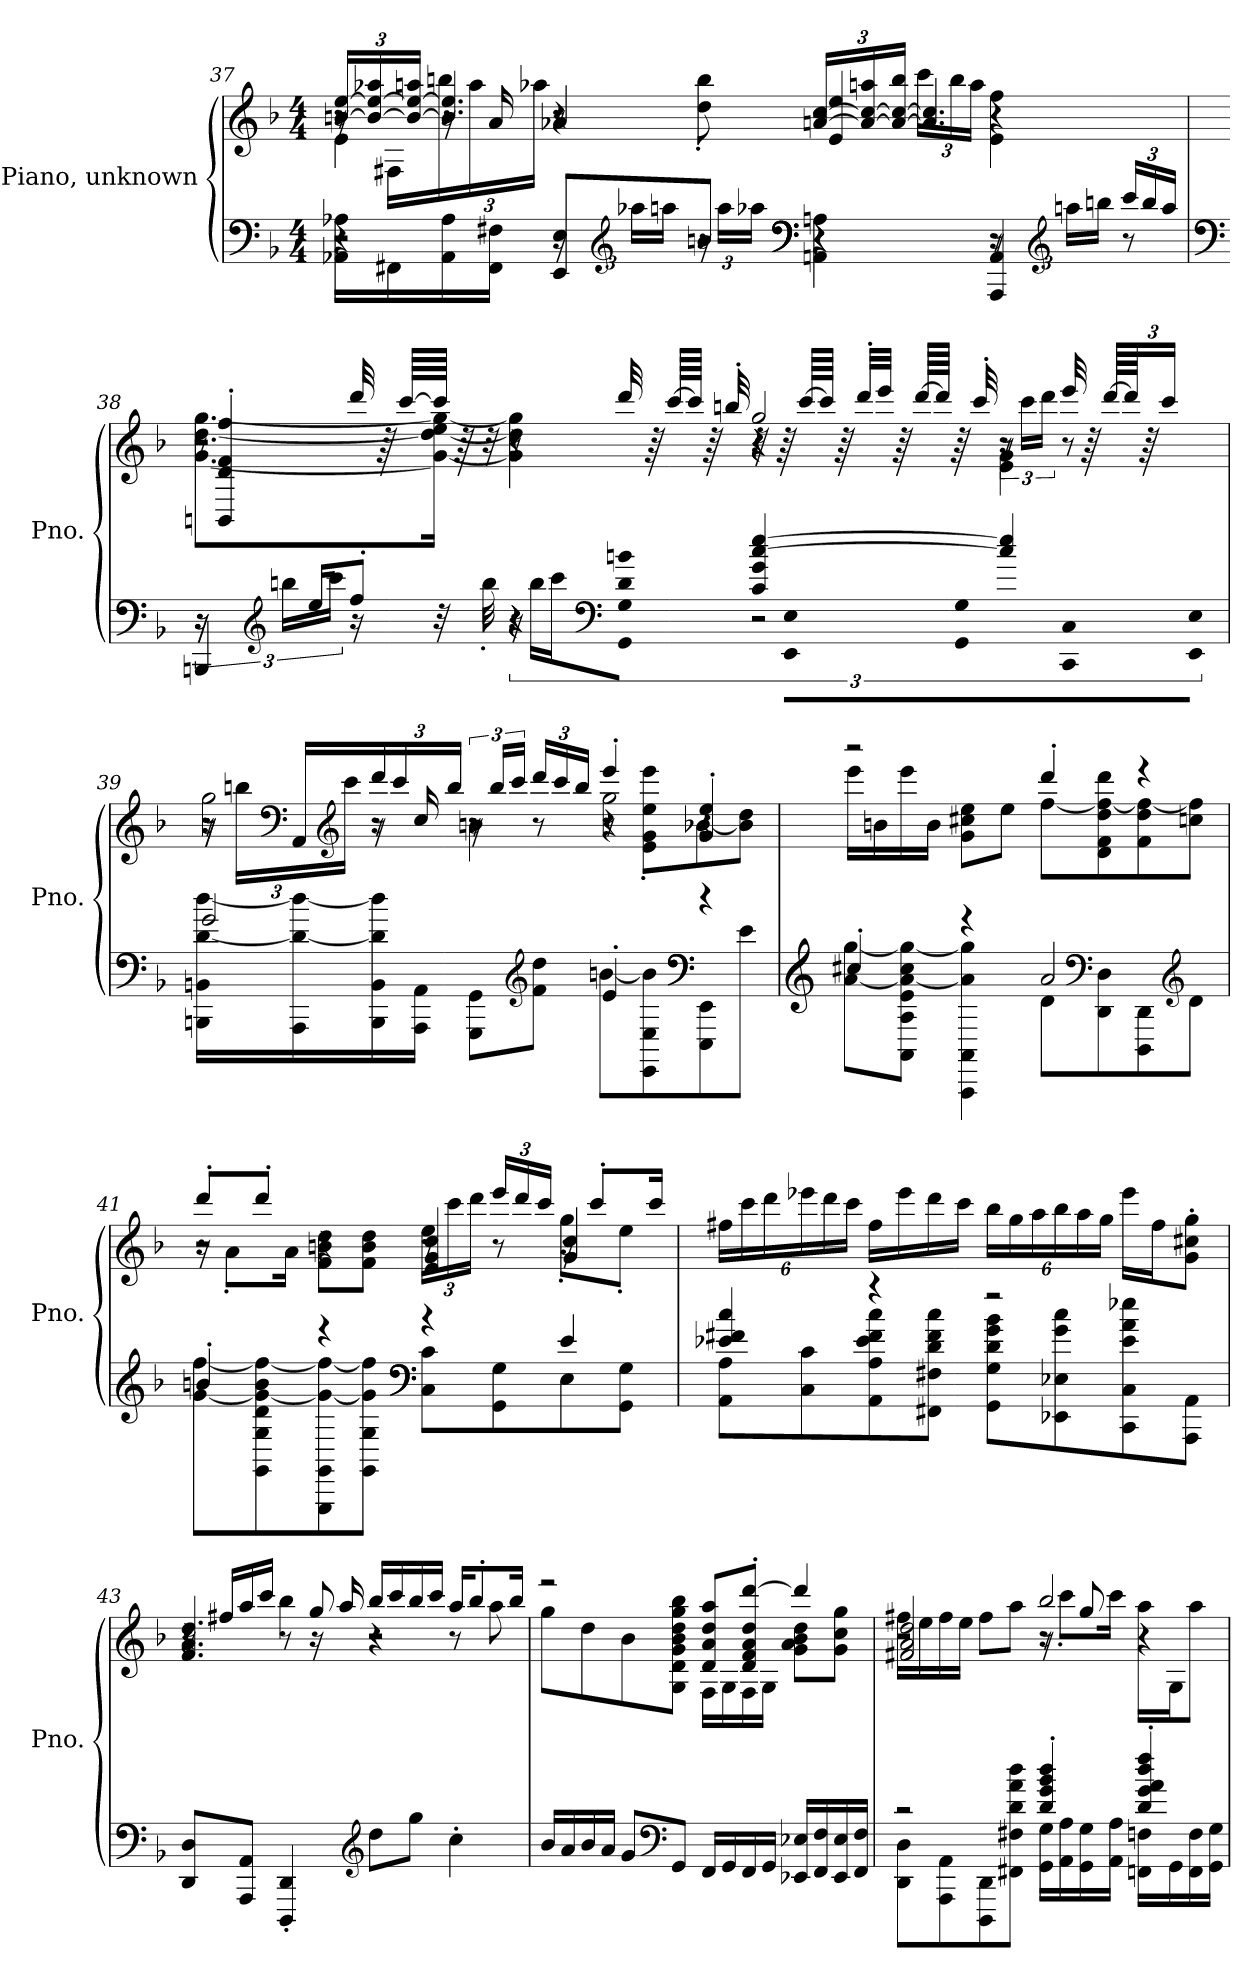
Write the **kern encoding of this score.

**kern	**kern
*part1	*part1
*staff2	*staff1
*I"Piano, unknown	*
*I'Pno.	*
!!LO:LB:g=z
*clefF4	*clefG2
*k[b-]	*k[b-]
*M4/4	*M4/4
=37	=37
*^	*
*	*^	*
*	*	*	*Xbrackettup
*	*	*	*^
*	*	*	*	*^
*	*	*	*	*	*^
4r	16AA-X\ 16A-X\LL	2r	[24bn/ [24ee/LL	16r	8r	4e\
.	.	.	24b/_ 24ee/_ 24aa-X/	.	.	.
.	16FF#X\	.	.	16F#X\LL	.	.
.	.	.	24b/_ 24ee/_ 24aan/JJ	.	.	.
.	16AA-\ 16A-\	.	4.b/] 4.ee/]	24bbn\	16r	.
.	.	.	.	24aa\	.	.
.	16FF#\ 16F#X\JJ	.	.	.	16a/	.
.	.	.	.	24aa-X\JJ	.	.
8EE/ 8E/L	24r	.	.	8r	4a-X/	4r
*clefG2	*	*	*	*	*	*
.	24aa-X\LL	.	.	.	.	.
.	24aan\JJ	.	.	.	.	.
8bn/J	24r	.	.	8dd\' 8bb\'	.	.
.	24aa\LL	.	.	.	.	.
.	24aa-X\JJ	.	.	.	.	.
*clefF4	*	*	*	*	*	*
4r	4AAn\ 4An\	4r	[24an/ [24cc/LL	8r	4e/ 4ee/	2r
.	.	.	24a/_ 24cc/_ 24aan/	.	.	.
.	.	.	24a/_ 24cc/_ 24bb/JJ	.	.	.
.	.	.	4.a/] 4.cc/]	24ccc\LL	.	.
.	.	.	.	24bb\	.	.
.	.	.	.	24aa\JJ	.	.
8r	24r	4AAA/ 4AA/	.	4e\ 4ff\	4r	.
*clefG2	*	*	*	*	*	*
.	24aan\LL	.	.	.	.	.
.	24bbn\JJ	.	.	.	.	.
*Xbrackettup	*	*	*	*	*	*
24ccc/LL	8r	.	.	.	.	.
24bb/	.	.	.	.	.	.
24aa/JJ	.	.	.	.	.	.
!!LO:LB:g=z	!!	!!	!!
=38	=38	=38	=38	=38	=38	=38
*clefF4	*	*	*	*	*	*
*	*brackettup	*	*	*	*	*
16r	24r	4BBBn/	8r	[8.g\ [8.dd\ [8.gg\L	4BBn/' 4d/' 4f/' 4ff/'	2r
*clefG2	*	*	*	*	*	*
.	24bbn\LL	.	.	.	.	.
16ee/KL	.	.	.	.	.	.
.	24ccc\JJ	.	.	.	.	.
8ff'/J	16r	.	32ddd/	.	.	.
.	.	.	64r	.	.	.
.	.	.	[64ccc/LLLL	.	.	.
.	32r	.	64ccc/JJJJ]	16g\_ 16dd\_ 16ee\ 16gg\_Jk	.	.
.	.	.	64r	.	.	.
.	32bb'\	.	32r	.	.	.
4r	24r	4r	8r	4g\] 4dd\] 4gg\]	4r	.
.	24bb\LL	.	.	.	.	.
.	24ccc\J	.	.	.	.	.
*clefF4	*	*	*	*	*	*
.	8GG\ 8G\ 8d\ 8bn\J	.	32ddd/	.	.	.
.	.	.	64r	.	.	.
.	.	.	[64ccc/LLLL	.	.	.
.	.	.	64ccc/JJJJ]	.	.	.
.	.	.	64r	.	.	.
.	.	.	32bbn'/	.	.	.
4c/ 4g/ [4cc/ [4ee/	8EE\ 8E\L	2r	32r	4r	2gg/	4r
.	.	.	64r	.	.	.
.	.	.	[64ccc/LLLL	.	.	.
.	.	.	64ccc/JJJJ]	.	.	.
.	.	.	64r	.	.	.
.	.	.	32ddd'/LLL	.	.	.
.	8GG\ 8G\	.	32eee/JJJ	.	.	.
.	.	.	64r	.	.	.
.	.	.	[64ddd/LLLL	.	.	.
.	.	.	64ddd/JJJJ]	.	.	.
.	.	.	64r	.	.	.
.	.	.	32ccc'/	.	.	.
*	*	*	*	*brackettup	*	*
4cc/] 4ee/]	8CC\ 8C\	.	8r	24r	.	4e\ 4g\
.	.	.	.	24ccc\LL	.	.
.	.	.	.	24ddd\JJ	.	.
.	8EE\ 8E\J	.	32eee/	8r	.	.
.	.	.	64r	.	.	.
.	.	.	[64ddd/LLLL	.	.	.
.	.	.	96ddd/JJJJ]	.	.	.
.	.	.	96r	.	.	.
.	.	.	24ccc/	.	.	.
*	*v	*v	*	*	*	*
!!LO:PB:g=z	!!	!!	!!
=39	=39	=39	=39	=39	=39
2g/	16BBBn\ 16BBn\ [16d\ [16dd\LL	16r	2gg\	8r	24r
.	.	.	.	.	24bbn\LL
*	*	*clefF4	*	*	*
.	16AAA\ 16d\_ 16dd\_	16AA/LL	.	.	.
*	*	*clefG2	*	*	*
.	.	.	.	.	24ccc\JJ
*	*	*Xbrackettup	*	*	*
.	16BBB\ 16BB\ 16d\] 16dd\]	24ddd/	.	16r	8r
.	.	24ccc/	.	.	.
.	16AAA\ 16AA\JJ	.	.	16cc/	.
.	.	24bb/JJ	.	.	.
*	*	*brackettup	*	*	*
.	8GGG\ 8GG\L	24r	.	8r	4bn\
.	.	24bb/LL	.	.	.
.	.	24ccc/JJ	.	.	.
*clefG2	*	*	*	*	*
*	*	*	*	*Xbrackettup	*
.	8f\ 8dd\J	8r	.	24ddd/LL	.
.	.	.	.	24ccc/	.
.	.	.	.	24bb/JJ	.
4e'/	[8bn\L	4eee'/	2gg\	4r	8r
.	8EE\ 8E\ 8b\]	.	.	.	8e\' 8g\' 8ee\' 8eee\'L
*clefF4	*	*	*	*	*
4r	8EEE\ 8EE\	4r	.	4g/' 4ee/'	[8b-X\
.	8e\J	.	.	.	8b-\] 8dd\J
*	*	*v	*v	*v	*v
!!LO:LB:g=z
=40	=40	=40
*clefG2	*	*
*	*	*^
4cc#X'/	[8a\ [8gg\L	2r	16eee\LL
.	.	.	16bn\
.	8AA\ 8A\ 8e\ 8a\_ 8cc#\ 8gg\_J	.	16eee\
.	.	.	16b\JJ
4r	4AAA\ 4AA\ 4a\] 4gg\]	.	8g\ 8cc#X\ 8ee\L
.	.	.	8ee\J
2a/	8d\L	4ddd'/	[8ff\L
*clefF4	*	*	*
.	8DD\ 8D\	.	8d\ 8f\ 8dd\ 8ff\_ 8ddd\
.	8DDD\ 8DD\	4r	8f\ 8dd\ 8ff\_
*clefG2	*	*	*
.	8d\J	.	8ccn\ 8ff\]J
=41	=41	=41	=41
*	*	*	*^
4bn'/	[8g\ [8ff\L	8ddd'/L	16r	2r
.	.	.	8a'\L	.
.	8GG\ 8G\ 8d\ 8g\_ 8b\ 8ff\_	8ddd'/J	.	.
.	.	.	16a\Jk	.
4r	8GGG\ 8GG\ 8g\_ 8ff\_	4r	8f\ 8bn\ 8dd\L	.
.	8GG\ 8G\ 8g\] 8ff\]J	.	8f\ 8b\ 8dd\J	.
*clefF4	*	*	*	*
4r	8C\ 8c\L	8r	24ee\LL	4e/ 4g/ 4cc/
.	.	.	24ccc\	.
.	.	.	24ddd\JJ	.
.	8GG\ 8G\	24eee/LL	8r	.
.	.	24ddd/	.	.
.	.	24ccc/JJ	.	.
4e/	8E\	16r	8gg'\L	4g/ 4cc/
.	.	8ccc'/L	.	.
.	8GG\ 8G\J	.	8ee'\J	.
.	.	16ccc/Jk	.	.
*	*	*v	*v	*v
!!LO:LB:g=z
=42	=42	=42
4e-X/ 4f#X/ 4cc/	8AA\ 8A\L	24ff#X\LL
.	.	24ccc\
.	.	24ddd\
.	8C\ 8c\	24eee-X\
.	.	24ddd\
.	.	24ccc\JJ
4r	8AA\ 8A\ 8e-\ 8f#\ 8cc\	16ff#\LL
.	.	16eee-\
.	8FF#X\ 8F#X\ 8d\ 8f#\ 8cc\J	16ddd\
.	.	16ccc\JJ
2r	8GG\ 8G\ 8d\ 8g\ 8b-\L	24bb-\LL
.	.	24gg\
.	.	24aa\
.	8EE-X\ 8E-X\ 8g\ 8cc\	24bb-\
.	.	24aa\
.	.	24gg\JJ
.	8CC\ 8C\ 8e-\ 8a\ 8ee-X\	16eee-\LL
.	.	16ff#\J
.	8AAA\ 8AA\J	8g\' 8cc#X\' 8gg\'J
*v	*v	*
!!LO:LB:g=z
=43	=43
*	*^
*	*	*^
8DD/ 8D/L	16r	4r	4.f/ 4.a/ 4.dd/
.	16ff#X/LL	.	.
8AAA/ 8AA/J	16aa/	.	.
.	16ccc/JJ	.	.
4DDD/' 4DD/'	8r	4bb-\	.
.	16r	.	8gg/
.	16aa/	.	.
*clefG2	*	*	*
8dd\L	16bb-/LL	4r	2r
.	16ccc/	.	.
8gg\J	16bb-/	.	.
.	16ccc/JJ	.	.
4cc'\	16aa/KL	8r	.
.	8bb-'/	.	.
.	.	8aa\	.
.	16bb-/Jk	.	.
*	*	*v	*v
=44	=44	=44
16b-/LL	2r	8gg\L
16a/	.	.
16b-/	.	8dd\
16a/JJ	.	.
8g/L	.	8b-\
*clefF4	*	*
8GG/J	.	8G\ 8d\ 8g\ 8b-\ 8dd\ 8gg\ 8bb-\J
16FF/LL	8d/ 8a/ 8dd/ 8aa/L	16F\LL
16GG/	.	16G\
16FF/	8d/' 8f/' 8a/' 8dd/' [8ddd/'J	16F\
16GG/JJ	.	16G\JJ
16EE-X/ 16E-X/LL	4ddd/]	8g\ 8a\ 8b-\ 8dd\L
16FF/ 16F/	.	.
16EE-/ 16E-/	.	8g\ 8cc\ 8gg\J
16FF/ 16F/JJ	.	.
!!LO:LB:g=z
=45	=45	=45
*^	*	*^
2r	8DD\ 8D\L	2r	16ff#X\LL	2f#X/ 2a/ 2dd/
.	.	.	16ee\	.
.	8AAA\ 8AA\	.	16ff#\	.
.	.	.	16ee\JJ	.
.	8DDD\ 8DD\	.	8ff#\L	.
.	8FF#X\ 8F#X\ 8d\ 8a\ 8dd\J	.	8aa\J	.
4d/' 4g/' 4b-/' 4dd/'	16GG\ 16G\LL	8r	16r	2bb-/
.	16AA\ 16A\	.	8ccc'\L	.
.	16GG\ 16G\	8gg/	.	.
.	16AA\ 16A\JJ	.	16ccc\Jk	.
4d/' 4g/' 4a/' 4dd/' 4ff/'	16FFn\ 16Fn\LL	4r	16aa\LL	.
.	16GG\	.	16G\J	.
.	16FF\ 16F\	.	8aa\J	.
.	16GG\ 16G\JJ	.	.	.
*v	*v	*	*	*
*	*v	*v	*v
=	=
*-	*-
